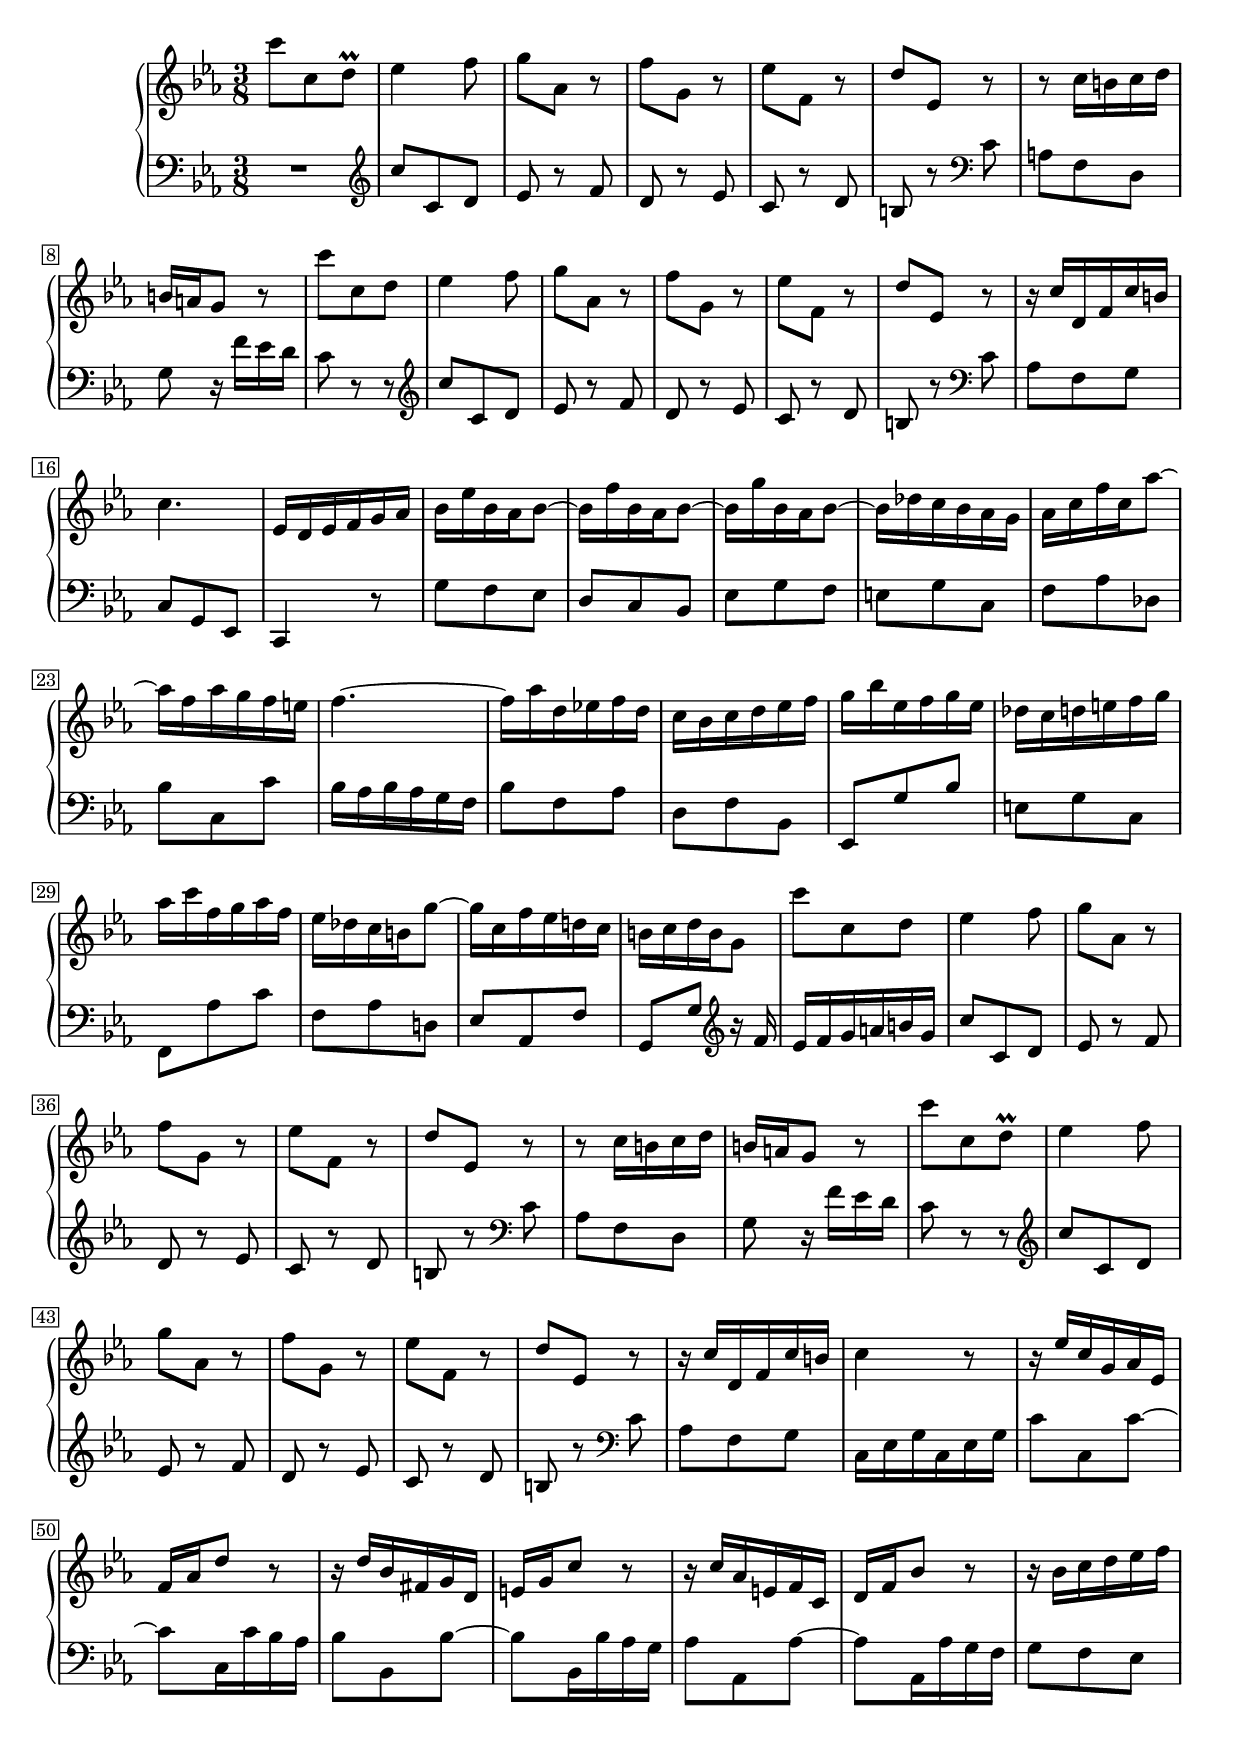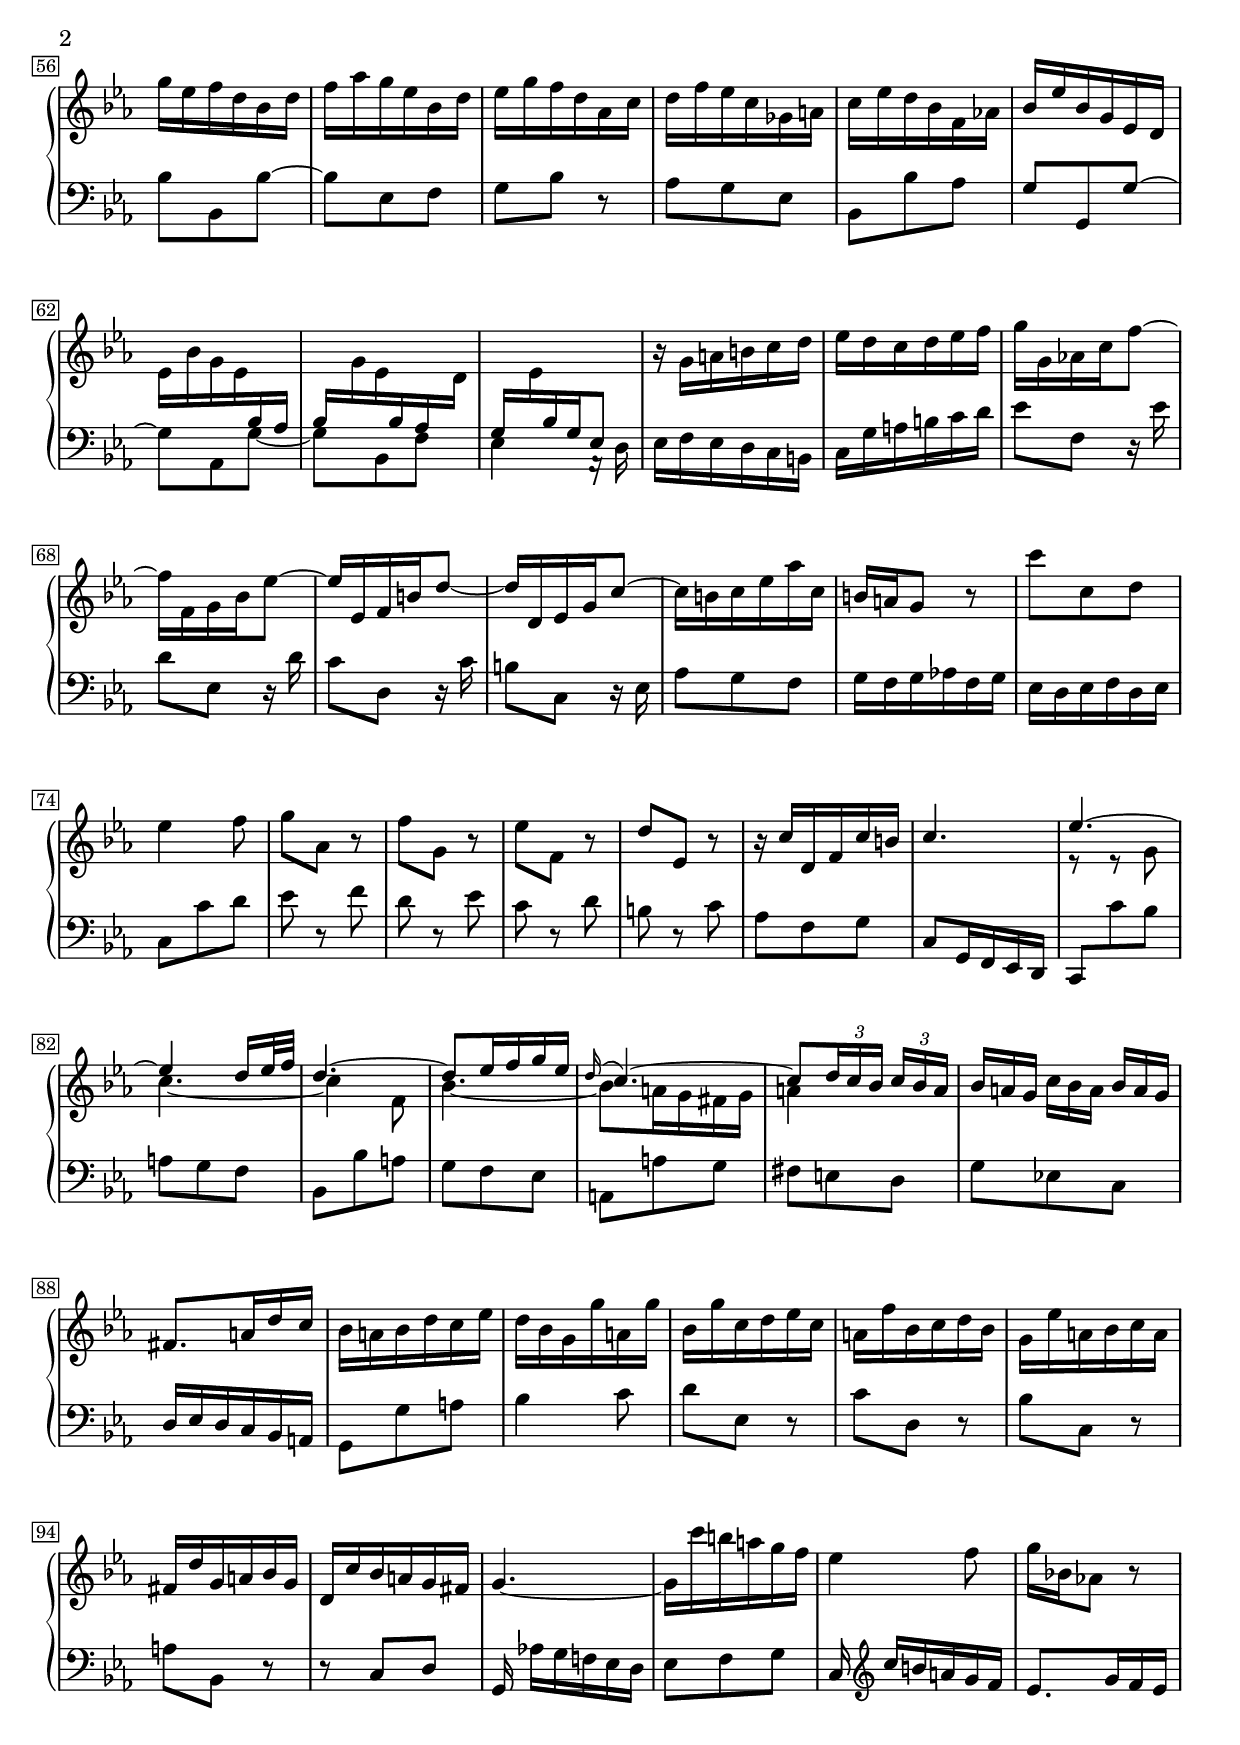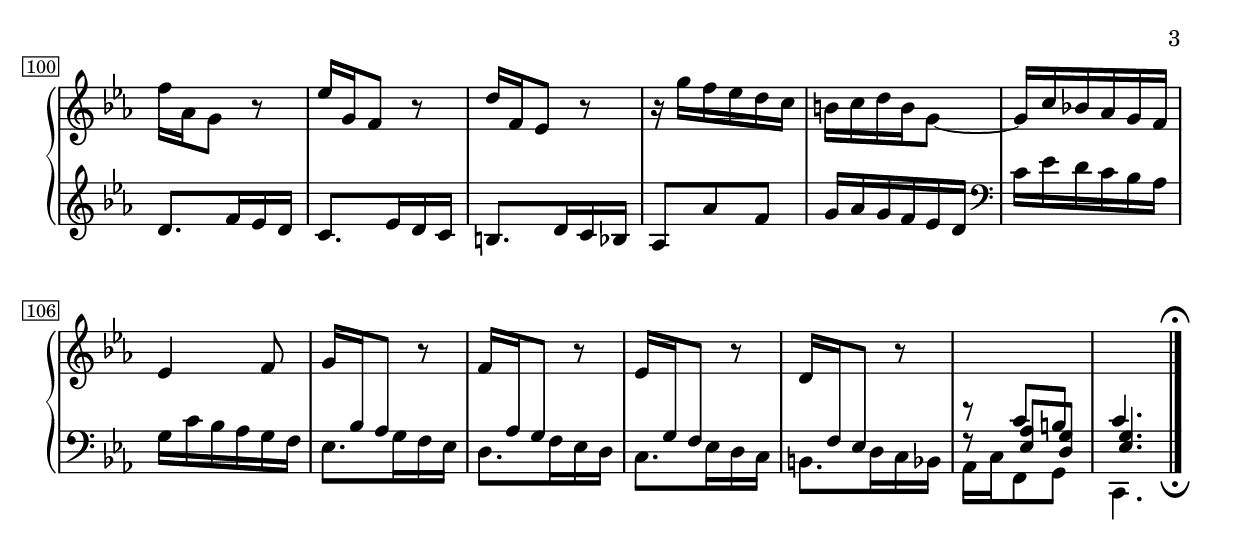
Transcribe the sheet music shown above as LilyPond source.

Global = {
  \key c \minor
  \time 3/8
  \include "../../global.ly"
}

staffLower = { \change Staff = "lower" }
staffUpper = { \change Staff = "upper" }

Soprano = \context Voice = "one" \relative c'' {
  \voiceOne
  \stemNeutral\tieNeutral
  \override MultiMeasureRest.staff-position = #0
  \override Rest.staff-position = #0
  \label #'PartitaIIRondeau
  \omit TupletBracket
  %1
  | c'8 c, d\prall
  | ees4 f8
  | g aes, r
  | f' g, r
  %5
  | ees' f, r
  | d' ees, r
  | r c'16 b c d
  | b a g8 r
  | c' c, d
  %10
  | ees4 f8
  | g aes, r
  | f' g, r
  | ees' f, r
  | d' ees, r
  %15
  | r16 c' d, f c' b
  | c4.
  | ees,16 d ees f g aes
  | bes ees bes aes bes8~
  | bes16 f' bes, aes bes8~
  %20
  | bes16 g' bes, aes bes8~
  | bes16 des c bes aes g
  | aes c f c aes'8~
  | aes16 f aes g f e
  | f4.~
  %25
  | f16 aes d, ees! f d
  | c bes c d ees f
  | g bes ees, f g ees
  | des c d e f g
  | aes c f, g aes f
  %30
  | ees des c b g'8~
  | g16 c, f ees d c
  | b c d b g8
  | c' c, d
  | ees4 f8
  %35
  | g aes, r
  | f' g, r
  | ees' f, r
  | d' ees, r
  | r c'16 b c d
  %40
  | b a g8 r
  | c' c, d\prall
  | ees4 f8
  | g aes, r
  | f' g, r
  %45
  | ees' f, r
  | d' ees, r
  | r16 c' d, f c' b
  | c4 r8
  | r16 ees c g aes ees
  %50
  | f aes d8 r
  | r16 d bes fis g d
  | e g c8 r
  | r16 c aes e f c
  | d f bes8 r
  %55
  | r16 bes c d ees f
  | g ees f d bes d
  | f aes g ees bes d
  | ees g f d aes c
  | d f ees c ges a
  %60
  | c ees d bes f aes
  | bes ees bes g ees d
  | \stemDown ees bes' g ees \staffLower\stemUp bes aes
  | bes \staffUpper\stemDown g' ees \staffLower\stemUp bes aes \staffUpper\stemDown d
  | \staffLower\stemUp g, \staffUpper\stemDown ees' \staffLower\stemUp bes g ees8
  %65
  | \staffUpper\stemNeutral r16 g' a b c d
  | ees d c d ees f
  | g g, aes! c f8~
  | f16 f, g bes ees8~
  | ees16 ees, f b d8~
  %70
  | d16 d, ees g c8~
  | c16 b c ees aes c,
  | b a g8 r
  | c' c, d
  | ees4 f8
  %75
  | g aes, r
  | f' g, r
  | ees' f, r
  | d' ees, r
  | r16 c' d, f c' b
  %80
  | \stemUp\tieUp c4.
  << {
  | ees~
  | ees4 d16 ees32 f
  | d4.~
  | d8 ees16 f g ees
  %85
  | \appoggiatura d16 c4.~
  | c8 \tuplet 3/2 { d16 c bes } \tuplet 3/2 { c[ bes a] }
  }
  \new Voice {
  | \stemDown\tieDown e8\rest e\rest g
  | c4.~
  | c4 f,8
  | bes4.~
  %85
  | bes8 a16 g fis g
  | a4 s8
  } >>
  | \stemNeutral\tieNeutral \omit TupletBracket \omit TupletNumber
    \tuplet 3/2 { bes16[ a g] c[ bes a] bes[ a g] }
  | fis8. a16 d c
  | bes a bes d c ees
  %90
  | d bes g g' a, g'
  | bes, g' c, d ees c
  | a f' bes, c d bes
  | g ees' a, bes c a
  | fis d' g, a bes g
  %95
  | d c' bes a g fis
  | g4.~
  | g16 c' b a g f
  | ees4 f8
  | g16 bes, aes8 r
  %100
  | f'16 aes, g8 r
  | ees'16 g, f8 r
  | d'16 f, ees8 r
  | r16 g' f ees d c
  | b c d b g8~
  %105
  | g16 c bes aes g f
  | ees4 f8
  | \override Beam.positions = #'(2.5 . 1.2)
    \stemUp g16 \staffLower bes, aes8 \staffUpper r
  | \override Beam.positions = #'(2.2 . 0.9)
    f'16 \staffLower aes, g8 \staffUpper r
  | \override Beam.positions = #'(1.9 . 0.6)
    ees'16 \staffLower g, f8 \staffUpper r
  %110
  | \override Beam.positions = #'(1.6 . 0.3)
    d'16 \staffLower f, ees8 \staffUpper r
  | << {
      \staffLower e'8\rest \once\override Beam.positions = #'(6.3 . 6) c b
      c4.
    } \\ {
      \staffLower\stemUp f,8\rest \shiftOn <ees aes> <d g>
      <ees g>4.
    } >>
    \staffUpper
    \override Score.TextMark.self-alignment-X = #CENTER
    \textEndMark \markup { \musicglyph "scripts.ufermata" }
  \fine
}

Bass = \context Voice = "four" \relative c'' {
  \voiceFour
  \stemNeutral\tieNeutral
  \override MultiMeasureRest.staff-position = #0
  \override Rest.staff-position = #0
  %1
  | R1*3/8
  | \clef treble c8 c, d
  | ees r f
  | d r ees
  %5
  | c r d
  | b r \clef bass c
  | a f d
  | g r16 f' ees d
  | c8 r r
  %10
  | \clef treble c'8 c, d
  | ees r f
  | d r ees
  | c r d
  | b r \clef bass c
  %15
  | aes f g
  | c, g ees
  | c4 r8
  | g''8 f ees
  | d c bes
  %20
  | ees g f
  | e g c,
  | f aes des,
  | bes' c, c'
  | bes16 aes bes aes g f
  %25
  | bes8 f aes
  | d, f bes,
  | ees, g' bes
  | e, g c,
  | f, aes' c
  %30
  | f, aes d,!
  | ees aes, f'
  | g, g' \clef treble r16 f'
  | ees f g a b g
  | c8 c, d
  %35
  | ees r f
  | d r ees
  | c r d
  | b r \clef bass c
  | aes f d
  %40
  | g r16 f' ees d
  | c8 r r
  | \clef treble c' c, d
  | ees r f
  | d r ees
  %45
  | c r d
  | b r \clef bass c
  | aes f g
  | c,16 ees g c, ees g
  | c8 c, c'~
  %50
  | c8 c,16 c' bes aes
  | bes8 bes, bes'~
  | bes bes,16 bes' aes g
  | aes8 aes, aes'~
  | aes aes,16 aes' g f
  %55
  | g8 f ees
  | bes' bes, bes'~
  | bes ees, f
  | g bes r
  | aes g ees
  %60
  | bes bes' aes
  | g g, g'~
  | g aes, g'_~
  | g bes, f'
  | ees4 a,16\rest d
  %65
  | ees16 f ees d c b
  | c g' a b c d
  | ees8 f, r16 ees'
  | d8 ees, r16 d'
  | c8 d, r16 c'16
  %70
  | b8 c, r16 ees
  | aes8 g f
  | g16 f g aes! f g
  | ees d ees f d ees
  | c8 c' d
  %75
  | ees r f
  | d r ees
  | c r d
  | b r c
  | aes f g
  %80
  | c, g16 f ees d
  | \stemUp c8 \stemDown c'' bes
  | \stemNeutral a g f
  | bes, bes' a
  | g f ees
  %85
  | a, a' g
  | fis e d
  | g ees c
  | d16 ees d c bes a
  | g8 g' a
  %90
  | bes4 c8
  | d ees, r
  | c' d, r
  | bes' c, r
  | a' bes, r
  %85
  | r c d
  | g,16 aes'![ g f! ees d]
  | ees8 f g
  | c,16 \clef treble c''[ b a g f]
  | ees8. g16 f ees
  %90
  | d8. f16 ees d
  | c8. ees16 d c
  | b8. d16 c bes
  | aes8 aes' f
  | g16 aes g f ees d
  %95
  | \clef bass c ees d c bes aes
  | g c bes aes g f
  | \stemDown ees8. g16 f ees
  | d8. f16 ees d
  | c8. ees16 d c
  %100
  | b8. d16 c bes
  | aes c f,8 g
  | c,4.
    \tweak direction #DOWN
    \textEndMark \markup { \musicglyph "scripts.dfermata" }
    \fine
}

\score {
  \new PianoStaff
  <<
    \accidentalStyle Score.piano
    \context Staff = "upper" <<
      \set Staff.midiInstrument = #"acoustic grand"
      \Global
      \clef treble
      \Soprano
    >>
    \context Staff = "lower" <<
      \set Staff.midiInstrument = #"acoustic grand"
      \Global
      \clef bass
      \Bass
    >>
  >>
  \header {
    composer = ##f % "Johann Sebastian Bach"
    opus = ##f % "BWV 826"
    title = \markup { "Rondeau" }
    subtitle = ##f
  }
  \layout {
    \context {
      \PianoStaff
      \override Parentheses.font-size = #-2
      \override TextScript.font-shape = #'italic
      \override TextScript.font-size = #-1
    }
  }
  \midi {
    \tempo 4 = 100
  }
}
